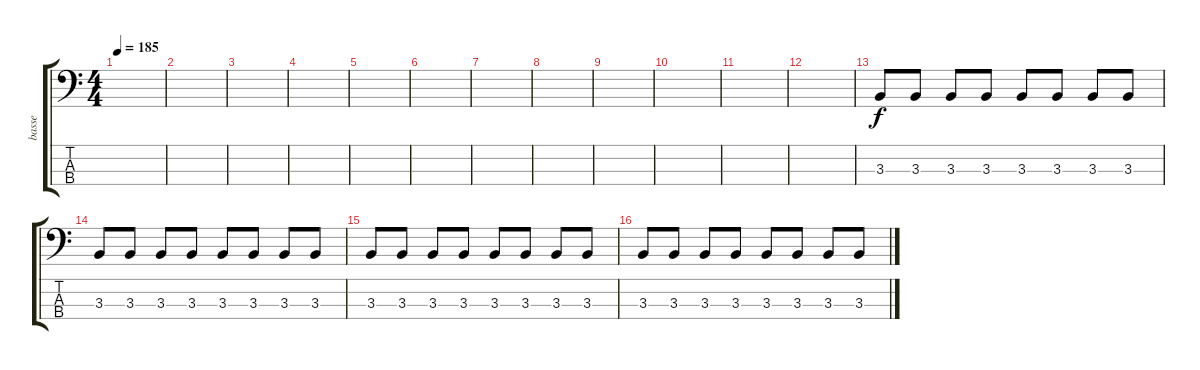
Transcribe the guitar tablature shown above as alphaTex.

\track ("basse" "basse") {instrument electricbasspick}
\staff {score tabs}
\tuning (Gb2 Db2 Ab1 Eb1) {hide}
\ts (4 4)
\tempo 185
\clef f4
\ks c
|
|
|
|
|
|
|
|
|
|
|
|
3.3.8 3.3.8 3.3.8 3.3.8 3.3.8 3.3.8 3.3.8 3.3.8 |
3.3.8 3.3.8 3.3.8 3.3.8 3.3.8 3.3.8 3.3.8 3.3.8 |
3.3.8 3.3.8 3.3.8 3.3.8 3.3.8 3.3.8 3.3.8 3.3.8 |
3.3.8 3.3.8 3.3.8 3.3.8 3.3.8 3.3.8 3.3.8 3.3.8
